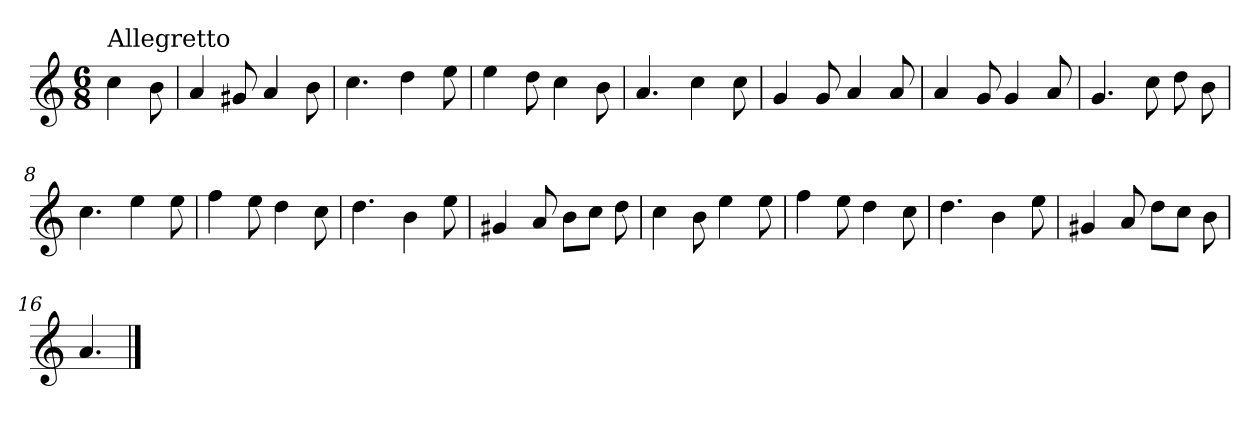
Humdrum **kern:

**kern
*part1
*staff1
*clefG2
*k[]
*a:
*M6/8
=
!LO:TX:a:t=Allegretto
4cc\
8b\
=1
4a/
8g#X/
4a/
8b\
=2
4.cc\
4dd\
8ee\
=3
4ee\
8dd\
4cc\
8b\
=4
4.a/
4cc\
8cc\
=5
4g/
8g/
4a/
8a/
=6
4a/
8g/
4g/
8a/
!!LO:LB:g=z
=7
4.g/
8cc\
8dd\
8b\
=8
4.cc\
4ee\
8ee\
=9
4ff\
8ee\
4dd\
8cc\
=10
4.dd\
4b\
8ee\
=11
4g#X/
8a/
8b\L
8cc\J
8dd\
=12
4cc\
8b\
4ee\
8ee\
=13
4ff\
8ee\
4dd\
8cc\
!!LO:LB:g=z
=14
4.dd\
4b\
8ee\
=15
4g#X/
8a/
8dd\L
8cc\J
8b\
=16
4.a/
==
*-
